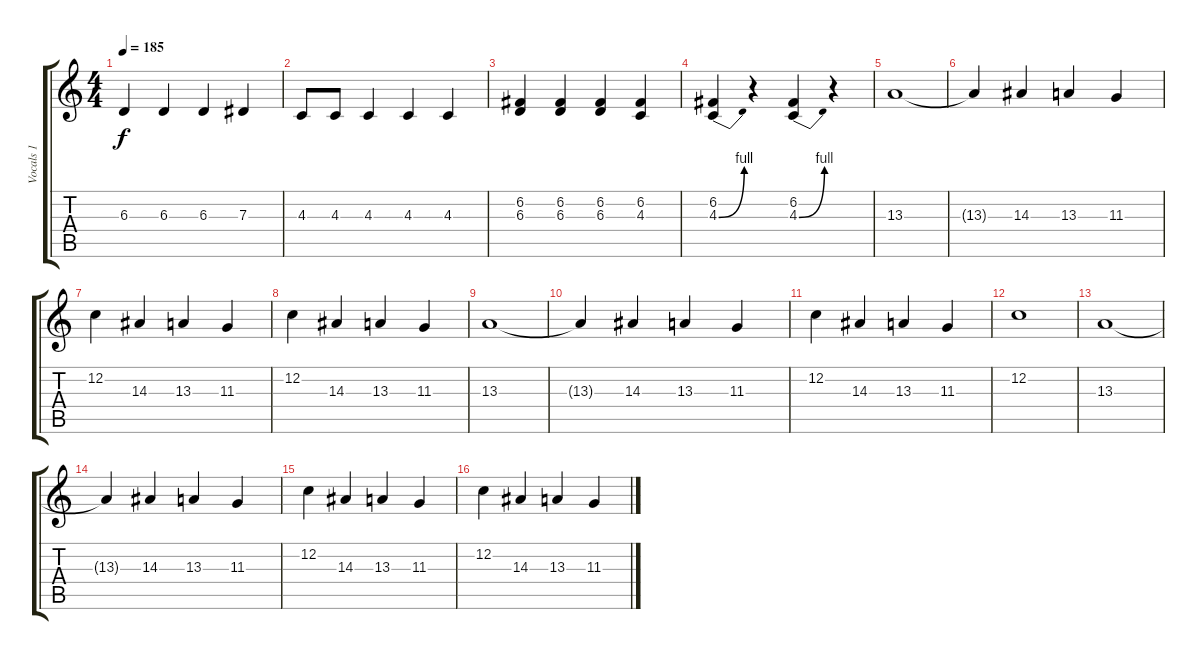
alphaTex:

\track ("Vocals 1" "Vocals 1") {instrument altosax}
\staff {score tabs}
\tuning (F4 C4 Ab3 Eb3 Bb2 Eb2) {hide}
\ts (4 4)
\tempo 185
\clef g2
\ks c
6.3.4{dy f} 6.3.4 6.3.4 7.3.4 |
4.3.8 4.3.8 4.3.4 4.3.4 4.3.4 |
(6.2 6.3).4 (6.2 6.3).4 (6.2 6.3).4 (6.2 4.3).4 |
(6.2 4.3{be (bend 0 0 60 4)}).4 r.4 (6.2 4.3{be (bend 0 0 60 4)}).4 r.4 |
13.3.1 |
13.3{t}.4 14.3.4 13.3.4 11.3.4 |
12.2.4 14.3.4 13.3.4 11.3.4 |
12.2.4 14.3.4 13.3.4 11.3.4 |
13.3.1 |
13.3{t}.4 14.3.4 13.3.4 11.3.4 |
12.2.4 14.3.4 13.3.4 11.3.4 |
12.2.1 |
13.3.1 |
13.3{t}.4 14.3.4 13.3.4 11.3.4 |
12.2.4 14.3.4 13.3.4 11.3.4 |
12.2.4 14.3.4 13.3.4 11.3.4
